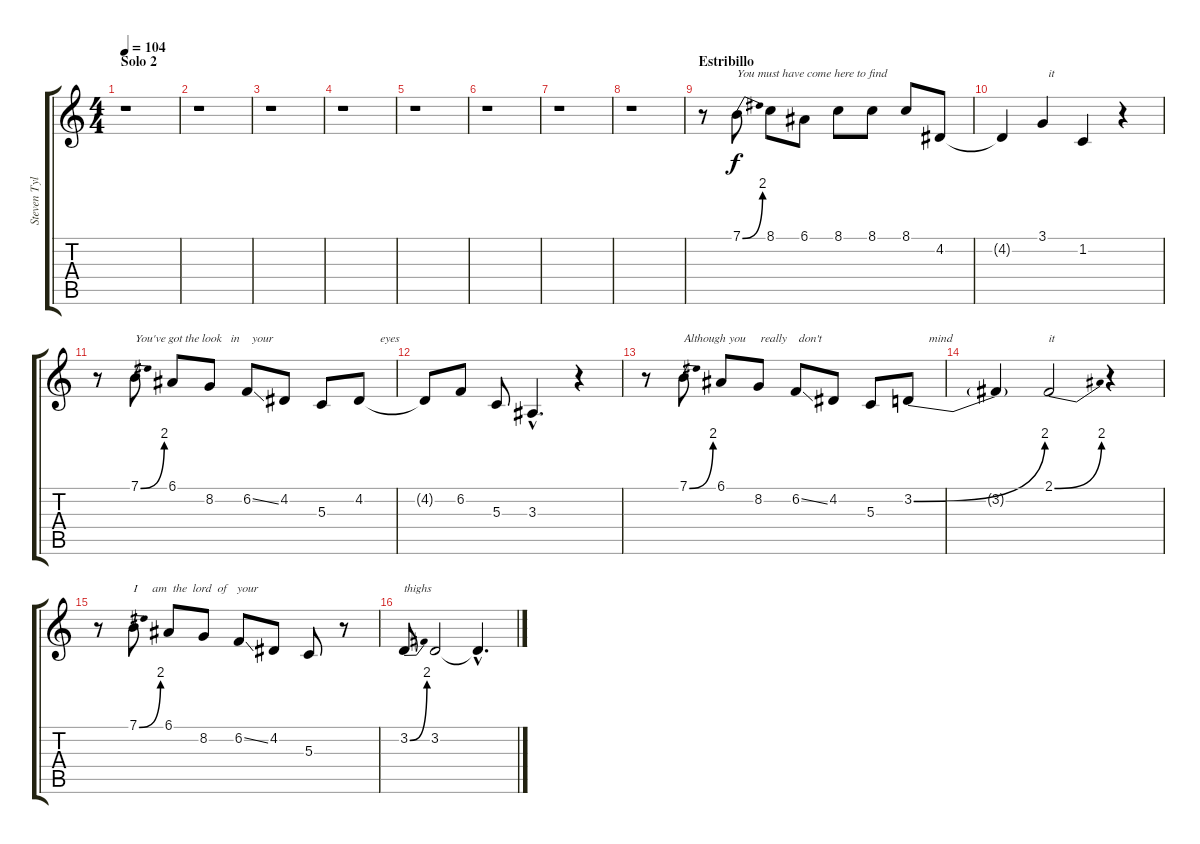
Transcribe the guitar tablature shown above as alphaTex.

\track ("Steven Tyler" "Steven Tyl") {instrument baritonesax}
\staff {score tabs}
\tuning (E4 B3 G3 D3 A2 E2) {hide}
\ts (4 4)
\section ("" "Solo 2")
\tempo 104
\clef g2
\ks c
r.1{dy mp} |
r.1 |
r.1 |
r.1 |
r.1 |
r.1 |
r.1 |
r.1 |
\section ("" "Estribillo")
r.8 7.1{be (bend 0 0 60 8)}.8{txt "You must have come here to find" dy f} 8.1.8 6.1.8 8.1.8 8.1.8 8.1.8 4.2.8 |
4.2{t}.4 3.1.4{txt "  it"} 1.2.4 r.4 |
r.8 7.1{be (bend 0 0 60 8)}.8{txt "You've got the look   in    your"} 6.1.8 8.2.8 6.2{ss}.8 4.2.8 5.3.8 4.2.8{txt "       eyes"} |
4.2{t}.8 6.2.8 5.3.8 3.3{hac}.4{d} r.4 |
r.8 7.1{be (bend 0 0 60 8)}.8{txt "Although you     really    don't"} 6.1.8 8.2.8 6.2{ss}.8 4.2.8 5.3.8 3.2{be (bend 0 0 60 8)}.8{txt "       mind"} |
3.2{t}.4 2.1{be (bend 0 0 60 8)}.2{txt "it"} r.4 |
r.8 7.1{be (bend 0 0 60 8)}.8{txt "I     am  the  lord  of   your"} 6.1.8 8.2.8 6.2{ss}.8 4.2.8 5.3.8 r.8 |
3.2{be (bend 0 0 60 8)}.8{txt "thighs"} 3.2.2 3.2{hac t}.4{d}
